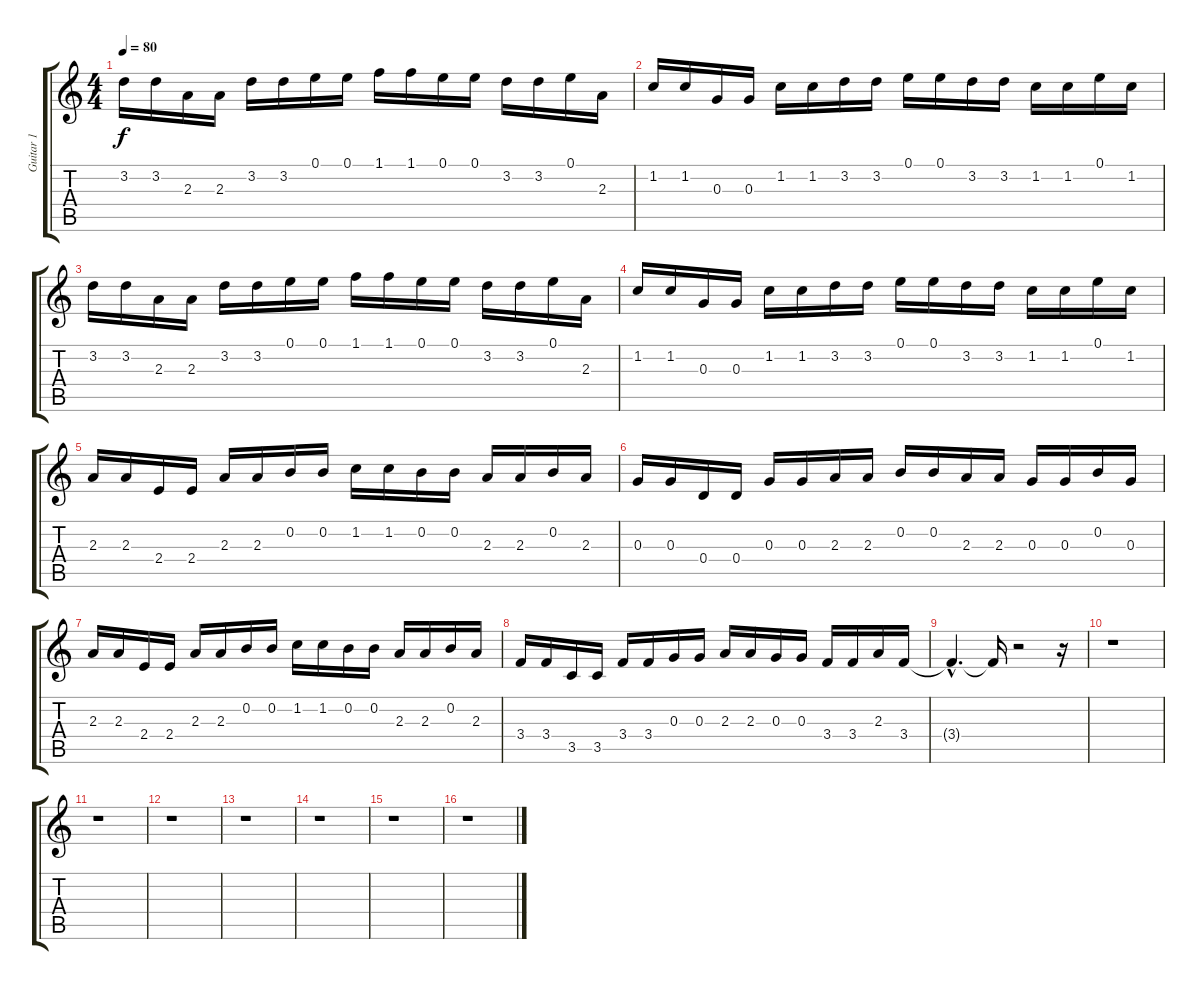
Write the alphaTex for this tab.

\track ("Guitar 1" "Guitar 1") {instrument distortionguitar}
\staff {score tabs}
\tuning (E4 B3 G3 D3 A2 E2) {hide}
\ts (4 4)
\tempo 80
\clef g2
\ks c
3.2.16{dy f instrument distortionguitar} 3.2.16 2.3.16 2.3.16 3.2.16 3.2.16 0.1.16 0.1.16 1.1.16 1.1.16 0.1.16 0.1.16 3.2.16 3.2.16 0.1.16 2.3.16 |
1.2.16 1.2.16 0.3.16 0.3.16 1.2.16 1.2.16 3.2.16 3.2.16 0.1.16 0.1.16 3.2.16 3.2.16 1.2.16 1.2.16 0.1.16 1.2.16 |
3.2.16 3.2.16 2.3.16 2.3.16 3.2.16 3.2.16 0.1.16 0.1.16 1.1.16 1.1.16 0.1.16 0.1.16 3.2.16 3.2.16 0.1.16 2.3.16 |
1.2.16 1.2.16 0.3.16 0.3.16 1.2.16 1.2.16 3.2.16 3.2.16 0.1.16 0.1.16 3.2.16 3.2.16 1.2.16 1.2.16 0.1.16 1.2.16 |
2.3.16 2.3.16 2.4.16 2.4.16 2.3.16 2.3.16 0.2.16 0.2.16 1.2.16 1.2.16 0.2.16 0.2.16 2.3.16 2.3.16 0.2.16 2.3.16 |
0.3.16 0.3.16 0.4.16 0.4.16 0.3.16 0.3.16 2.3.16 2.3.16 0.2.16 0.2.16 2.3.16 2.3.16 0.3.16 0.3.16 0.2.16 0.3.16 |
2.3.16 2.3.16 2.4.16 2.4.16 2.3.16 2.3.16 0.2.16 0.2.16 1.2.16 1.2.16 0.2.16 0.2.16 2.3.16 2.3.16 0.2.16 2.3.16 |
3.4.16 3.4.16 3.5.16 3.5.16 3.4.16 3.4.16 0.3.16 0.3.16 2.3.16 2.3.16 0.3.16 0.3.16 3.4.16 3.4.16 2.3.16 3.4.16 |
3.4{hac t}.4{d} 3.4{t}.16 r.2 r.16 |
r.1 |
r.1 |
r.1 |
r.1 |
r.1 |
r.1 |
r.1
